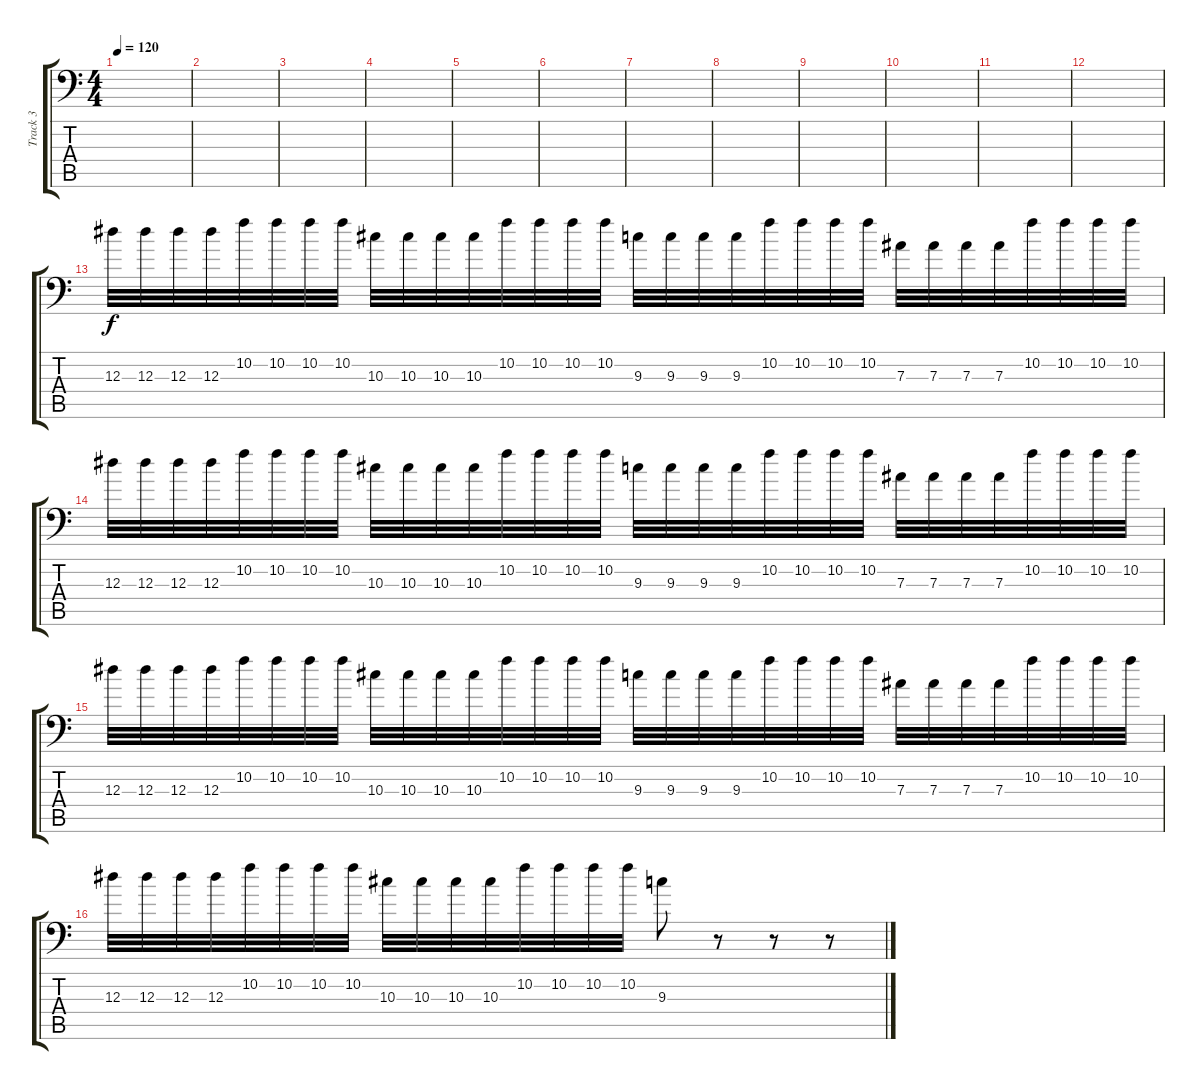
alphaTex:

\track ("Track 3" "Track 3") {instrument overdrivenguitar}
\staff {score tabs}
\tuning (C4 G3 Eb3 Bb2 F2 Bb1) {hide}
\ts (4 4)
\tempo 120
\clef f4
\ks c
|
|
|
|
|
|
|
|
|
|
|
|
12.3.32 12.3.32 12.3.32 12.3.32 10.2.32 10.2.32 10.2.32 10.2.32 10.3.32 10.3.32 10.3.32 10.3.32 10.2.32 10.2.32 10.2.32 10.2.32 9.3.32 9.3.32 9.3.32 9.3.32 10.2.32 10.2.32 10.2.32 10.2.32 7.3.32 7.3.32 7.3.32 7.3.32 10.2.32 10.2.32 10.2.32 10.2.32 |
12.3.32 12.3.32 12.3.32 12.3.32 10.2.32 10.2.32 10.2.32 10.2.32 10.3.32 10.3.32 10.3.32 10.3.32 10.2.32 10.2.32 10.2.32 10.2.32 9.3.32 9.3.32 9.3.32 9.3.32 10.2.32 10.2.32 10.2.32 10.2.32 7.3.32 7.3.32 7.3.32 7.3.32 10.2.32 10.2.32 10.2.32 10.2.32 |
12.3.32 12.3.32 12.3.32 12.3.32 10.2.32 10.2.32 10.2.32 10.2.32 10.3.32 10.3.32 10.3.32 10.3.32 10.2.32 10.2.32 10.2.32 10.2.32 9.3.32 9.3.32 9.3.32 9.3.32 10.2.32 10.2.32 10.2.32 10.2.32 7.3.32 7.3.32 7.3.32 7.3.32 10.2.32 10.2.32 10.2.32 10.2.32 |
12.3.32 12.3.32 12.3.32 12.3.32 10.2.32 10.2.32 10.2.32 10.2.32 10.3.32 10.3.32 10.3.32 10.3.32 10.2.32 10.2.32 10.2.32 10.2.32 9.3.8 r.8 r.8 r.8
